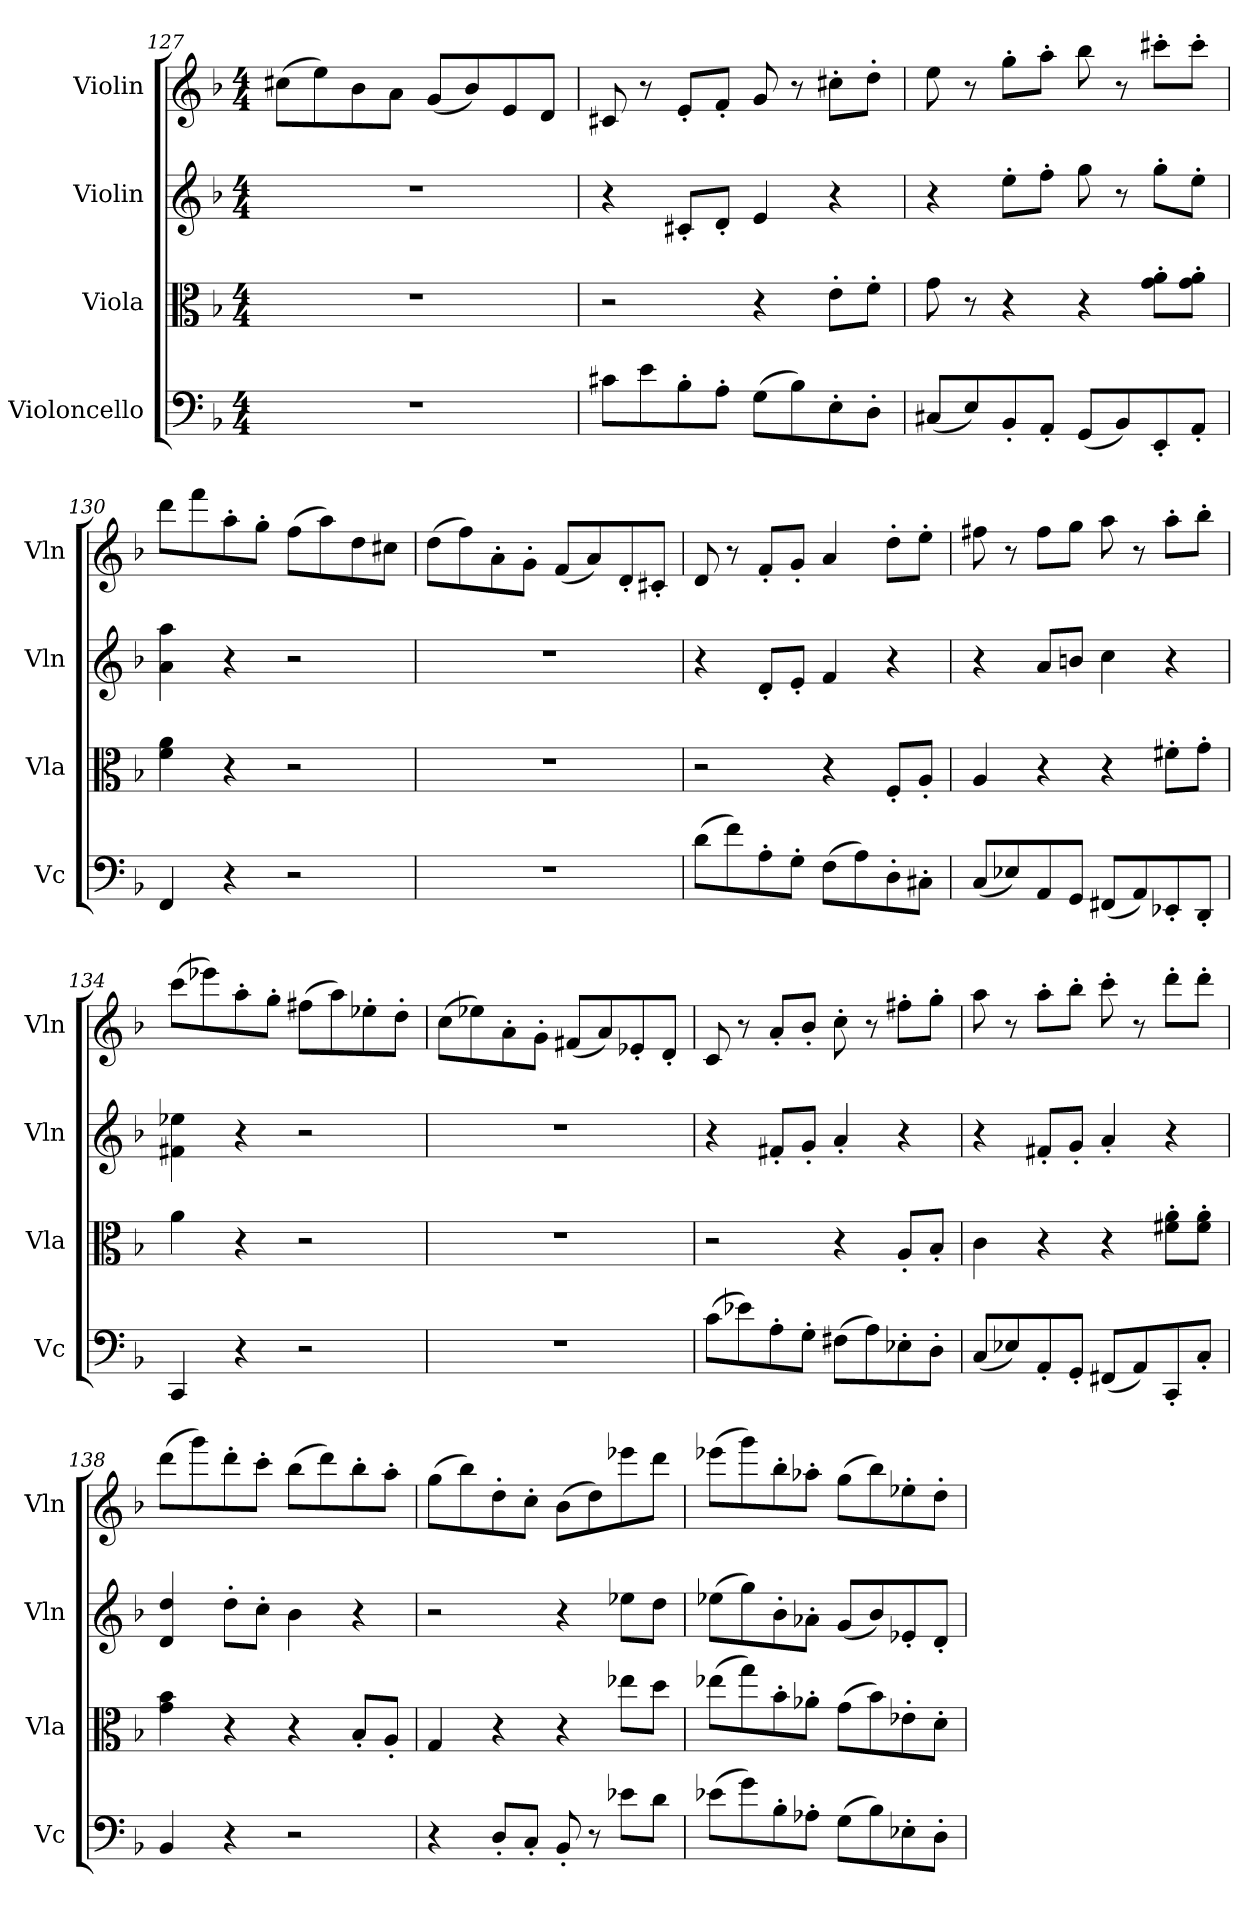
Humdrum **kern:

**kern	**kern	**kern	**kern
*part4	*part3	*part2	*part1
*staff4	*staff3	*staff2	*staff1
*I"Violoncello	*I"Viola	*I"Violin	*I"Violin
*I'Vc	*I'Vla	*I'Vln	*I'Vln
*clefF4	*clefC3	*clefG2	*clefG2
*k[b-]	*k[b-]	*k[b-]	*k[b-]
*M4/4	*M4/4	*M4/4	*M4/4
=127	=127	=127	=127
1r	1r	1r	(8cc#X\L
.	.	.	8ee\)
.	.	.	8b-\
.	.	.	8a\J
.	.	.	(8g/L
.	.	.	8b-/)
.	.	.	8e/
.	.	.	8d/J
=128	=128	=128	=128
8c#X\L	2r	4r	8c#X/
8e\	.	.	8r
8B-'\	.	8c#X'/L	8e'/L
8A'\J	.	8d'/J	8f'/J
(8G\L	4r	4e/	8g/
8B-\)	.	.	8r
8E'\	8e'\L	4r	8cc#X'\L
8D'\J	8f'\J	.	8dd'\J
=129	=129	=129	=129
(8C#X/L	8g\	4r	8ee\
8E/)	8r	.	8r
8BB-'/	4r	8ee'\L	8gg'\L
8AA'/J	.	8ff'\J	8aa'\J
(8GG/L	4r	8gg\	8bb-\
8BB-/)	.	8r	8r
8EE'/	8g'\ 8a'\L	8gg'\L	8ccc#X'\L
8AA'/J	8g'\ 8a'\J	8ee'\J	8ccc#'\J
=130	=130	=130	=130
4FF/	4f\ 4a\	4a\ 4aa\	8ddd\L
.	.	.	8fff\
4r	4r	4r	8aa'\
.	.	.	8gg'\J
2r	2r	2r	(8ff\L
.	.	.	8aa\)
.	.	.	8dd\
.	.	.	8cc#X\J
=131	=131	=131	=131
1r	1r	1r	(8dd\L
.	.	.	8ff\)
.	.	.	8a'\
.	.	.	8g'\J
.	.	.	(8f/L
.	.	.	8a/)
.	.	.	8d'/
.	.	.	8c#X'/J
=132	=132	=132	=132
(8d\L	2r	4r	8d/
8f\)	.	.	8r
8A'\	.	8d'/L	8f'/L
8G'\J	.	8e'/J	8g'/J
(8F\L	4r	4f/	4a/
8A\)	.	.	.
8D'\	8F'/L	4r	8dd'\L
8C#X'\J	8A'/J	.	8ee'\J
=133	=133	=133	=133
(8C/L	4A/	4r	8ff#X\
8E-X/)	.	.	8r
8AA/	4r	8a/L	8ff#\L
8GG/J	.	8bn/J	8gg\J
(8FF#X/L	4r	4cc\	8aa\
8AA/)	.	.	8r
8EE-X'/	8f#X'\L	4r	8aa'\L
8DD'/J	8g'\J	.	8bb-'\J
=134	=134	=134	=134
4CC/	4a\	4f#X\ 4ee-X\	(8ccc\L
.	.	.	8eee-X\)
4r	4r	4r	8aa'\
.	.	.	8gg'\J
2r	2r	2r	(8ff#X\L
.	.	.	8aa\)
.	.	.	8ee-X'\
.	.	.	8dd'\J
=135	=135	=135	=135
1r	1r	1r	(8cc\L
.	.	.	8ee-X\)
.	.	.	8a'\
.	.	.	8g'\J
.	.	.	(8f#X/L
.	.	.	8a/)
.	.	.	8e-X'/
.	.	.	8d'/J
=136	=136	=136	=136
(8c\L	2r	4r	8c/
8e-X\)	.	.	8r
8A'\	.	8f#X'/L	8a'/L
8G'\J	.	8g'/J	8b-'/J
(8F#X\L	4r	4a'/	8cc'\
8A\)	.	.	8r
8E-X'\	8A'/L	4r	8ff#X'\L
8D'\J	8B-'/J	.	8gg'\J
=137	=137	=137	=137
(8C/L	4c\	4r	8aa\
8E-X/)	.	.	8r
8AA'/	4r	8f#X'/L	8aa'\L
8GG'/J	.	8g'/J	8bb-'\J
(8FF#X/L	4r	4a'/	8ccc'\
8AA/)	.	.	8r
8CC'/	8f#X'\ 8a'\L	4r	8ddd'\L
8C'/J	8f#'\ 8a'\J	.	8ddd'\J
=138	=138	=138	=138
4BB-/	4g\ 4b-\	4d/ 4dd/	(8ddd\L
.	.	.	8ggg\)
4r	4r	8dd'\L	8ddd'\
.	.	8cc'\J	8ccc'\J
2r	4r	4b-\	(8bb-\L
.	.	.	8ddd\)
.	8B-'/L	4r	8bb-'\
.	8A'/J	.	8aa'\J
=139	=139	=139	=139
4r	4G/	2r	(8gg\L
.	.	.	8bb-\)
8D'/L	4r	.	8dd'\
8C'/J	.	.	8cc'\J
8BB-'/	4r	4r	(8b-\L
8r	.	.	8dd\)
8e-X\L	8ee-X\L	8ee-X\L	8eee-X\
8d\J	8dd\J	8dd\J	8ddd\J
=140	=140	=140	=140
(8e-X\L	(8ee-X\L	(8ee-X\L	(8eee-X\L
8g\)	8gg\)	8gg\)	8ggg\)
8B-'\	8b-'\	8b-'\	8bb-'\
8A-X'\J	8a-X'\J	8a-X'\J	8aa-X'\J
(8G\L	(8g\L	(8g/L	(8gg\L
8B-\)	8b-\)	8b-/)	8bb-\)
8E-X'\	8e-X'\	8e-X'/	8ee-X'\
8D'\J	8d'\J	8d'/J	8dd'\J
=	=	=	=
*-	*-	*-	*-
